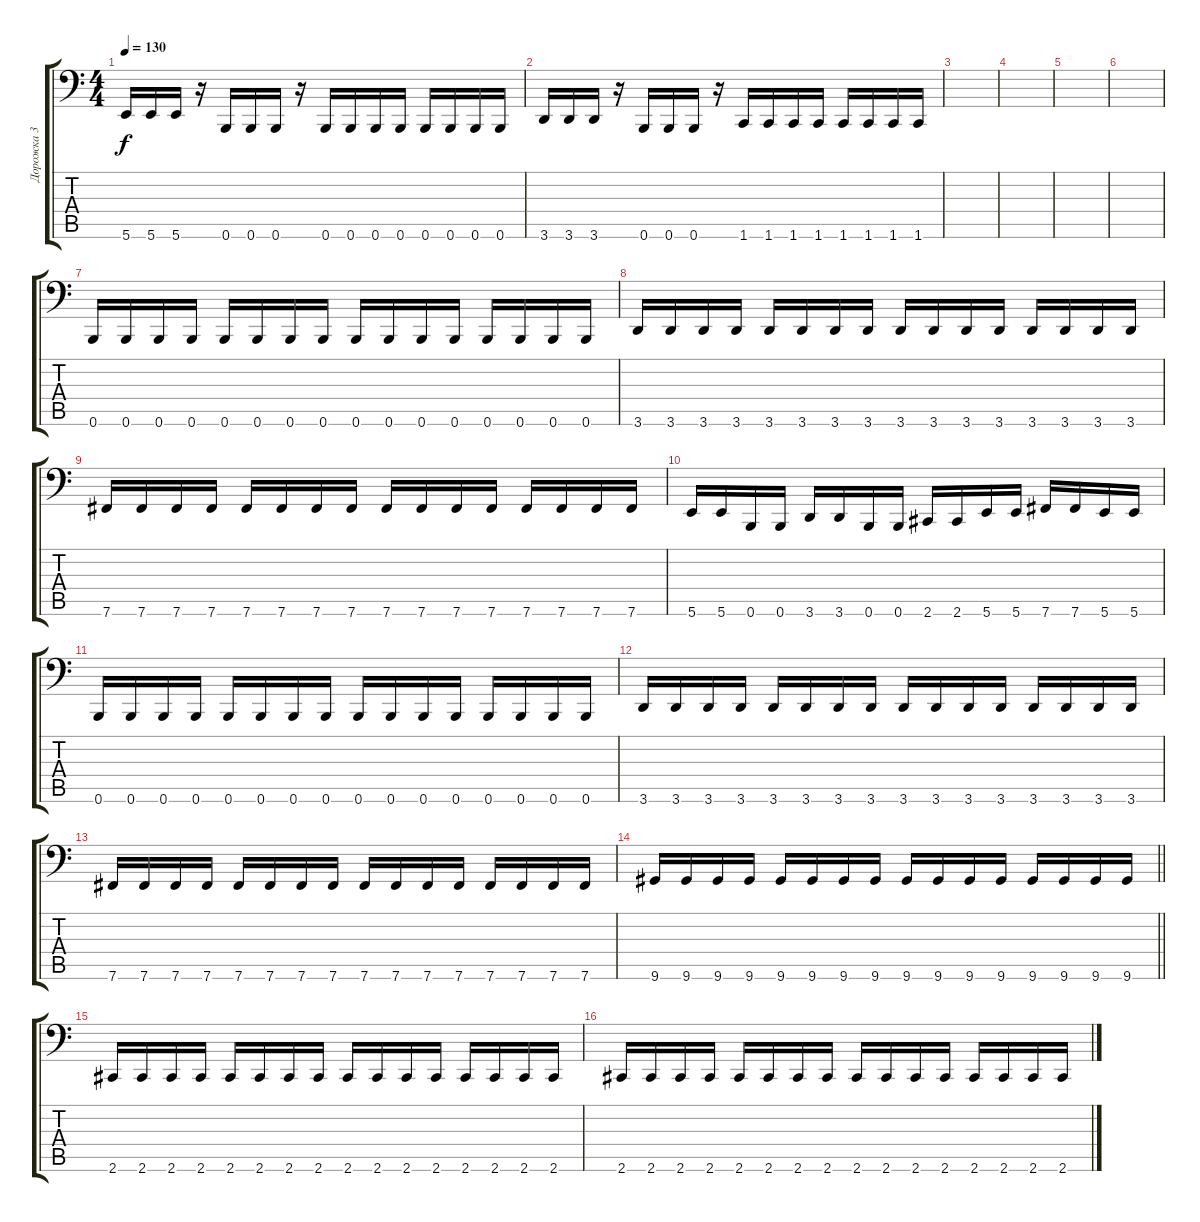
\track ("Дорожка 3" "Дорожка 3") {instrument electricbassfinger}
\staff {score tabs}
\tuning (Db3 Ab2 E2 B1 Gb1 B0) {hide}
\ts (4 4)
\tempo 130
\clef f4
\ks c
5.6.16{dy f} 5.6.16 5.6.16 r.16 0.6.16 0.6.16 0.6.16 r.16 0.6.16 0.6.16 0.6.16 0.6.16 0.6.16 0.6.16 0.6.16 0.6.16 |
3.6.16 3.6.16 3.6.16 r.16 0.6.16 0.6.16 0.6.16 r.16 1.6.16 1.6.16 1.6.16 1.6.16 1.6.16 1.6.16 1.6.16 1.6.16 |
|
|
|
|
0.6.16 0.6.16 0.6.16 0.6.16 0.6.16 0.6.16 0.6.16 0.6.16 0.6.16 0.6.16 0.6.16 0.6.16 0.6.16 0.6.16 0.6.16 0.6.16 |
3.6.16 3.6.16 3.6.16 3.6.16 3.6.16 3.6.16 3.6.16 3.6.16 3.6.16 3.6.16 3.6.16 3.6.16 3.6.16 3.6.16 3.6.16 3.6.16 |
7.6.16 7.6.16 7.6.16 7.6.16 7.6.16 7.6.16 7.6.16 7.6.16 7.6.16 7.6.16 7.6.16 7.6.16 7.6.16 7.6.16 7.6.16 7.6.16 |
5.6.16 5.6.16 0.6.16 0.6.16 3.6.16 3.6.16 0.6.16 0.6.16 2.6.16 2.6.16 5.6.16 5.6.16 7.6.16 7.6.16 5.6.16 5.6.16 |
0.6.16 0.6.16 0.6.16 0.6.16 0.6.16 0.6.16 0.6.16 0.6.16 0.6.16 0.6.16 0.6.16 0.6.16 0.6.16 0.6.16 0.6.16 0.6.16 |
3.6.16 3.6.16 3.6.16 3.6.16 3.6.16 3.6.16 3.6.16 3.6.16 3.6.16 3.6.16 3.6.16 3.6.16 3.6.16 3.6.16 3.6.16 3.6.16 |
7.6.16 7.6.16 7.6.16 7.6.16 7.6.16 7.6.16 7.6.16 7.6.16 7.6.16 7.6.16 7.6.16 7.6.16 7.6.16 7.6.16 7.6.16 7.6.16 |
\barLineRight lightlight
9.6.16 9.6.16 9.6.16 9.6.16 9.6.16 9.6.16 9.6.16 9.6.16 9.6.16 9.6.16 9.6.16 9.6.16 9.6.16 9.6.16 9.6.16 9.6.16 |
\section ("" " ")
2.6.16 2.6.16 2.6.16 2.6.16 2.6.16 2.6.16 2.6.16 2.6.16 2.6.16 2.6.16 2.6.16 2.6.16 2.6.16 2.6.16 2.6.16 2.6.16 |
2.6.16 2.6.16 2.6.16 2.6.16 2.6.16 2.6.16 2.6.16 2.6.16 2.6.16 2.6.16 2.6.16 2.6.16 2.6.16 2.6.16 2.6.16 2.6.16
